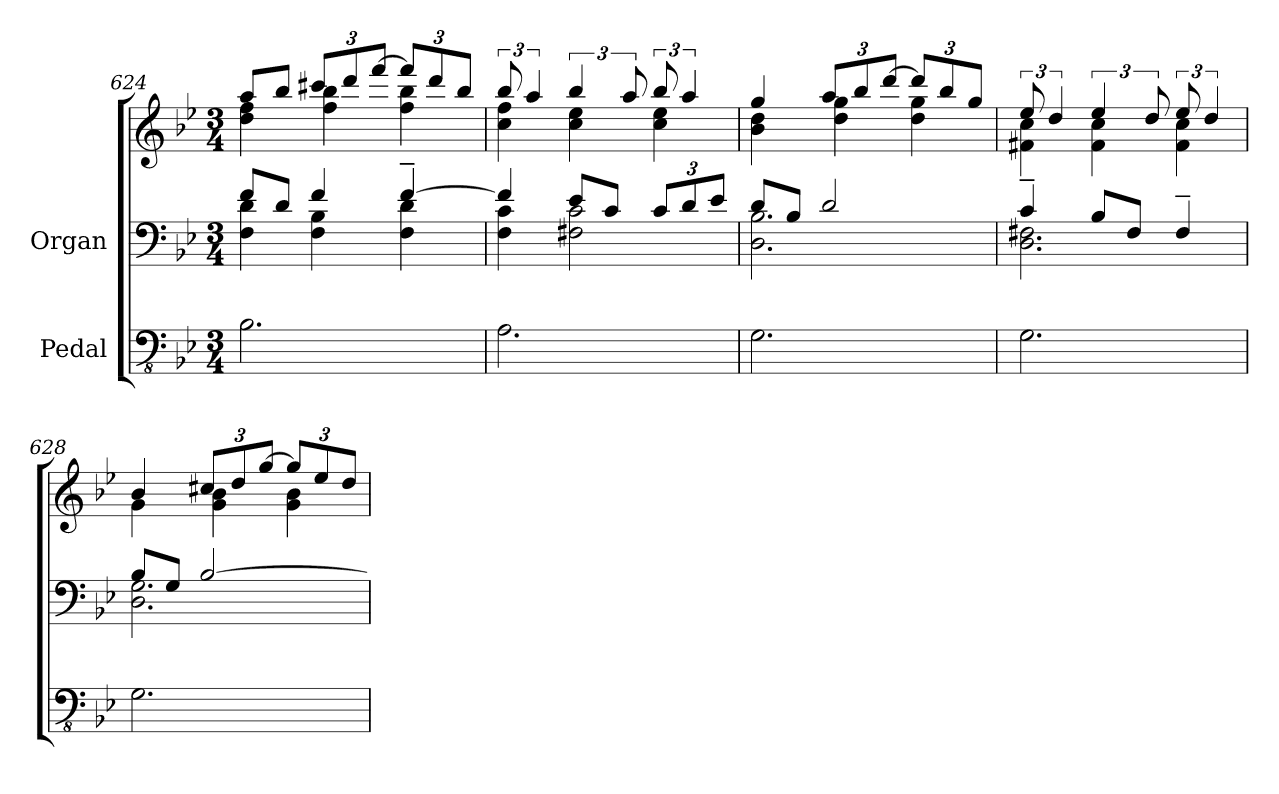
**kern	**kern	**kern
*part2	*part1	*part1
*staff3	*staff2	*staff1
*I"Pedal	*I"Organ	*
!!LO:LB:g=z
*clefFv4	*clefF4	*clefG2
*k[b-e-]	*k[b-e-]	*k[b-e-]
*M3/4	*M3/4	*M3/4
=624	=624	=624
*^	*^	*^
2.BB-\	2.ryy	8f/L	4F\ 4d\	8aa/L	4dd\ 4ff\
.	.	8d/J	.	8bb-/J	.
*	*	*	*	*Xbrackettup	*
.	.	4f/	4F\ 4B-\	12ccc#X/L	4ff\ 4bb-\
.	.	.	.	12ddd/	.
.	.	.	.	[12fff/J	.
.	.	[4f~/	4F\ 4d\	12fff/L]	4ff\ 4bb-\
.	.	.	.	12ddd/	.
.	.	.	.	12bb-/J	.
=625	=625	=625	=625	=625	=625
*	*	*	*	*brackettup	*
2.AA\	2.ryy	4f/]	4F\ 4c\	12bb-/	4cc\ 4ff\
.	.	.	.	6aa/	.
.	.	8e-/L	2F#X\ 2c\	6bb-/	4cc\ 4ee-\
.	.	8c/J	.	.	.
.	.	.	.	12aa/	.
*	*	*Xbrackettup	*	*	*
.	.	12c/L	.	12bb-/	4cc\ 4ee-\
.	.	12d/	.	6aa/	.
.	.	12e-/J	.	.	.
=626	=626	=626	=626	=626	=626
2.GG\	2.ryy	8d/L	2.D\ 2.B-\	4gg/	4b-\ 4dd\
.	.	8B-/J	.	.	.
*	*	*	*	*Xbrackettup	*
.	.	2d/	.	12aa/L	4dd\ 4gg\
.	.	.	.	12bb-/	.
.	.	.	.	[12ddd/J	.
.	.	.	.	12ddd/L]	4dd\ 4gg\
.	.	.	.	12bb-/	.
.	.	.	.	12gg/J	.
*v	*v	*	*	*	*
=627	=627	=627	=627	=627
*	*	*	*brackettup	*
2.GG\	4c~/	2.D\ 2.F#X\	12ee-/	4f#X\ 4cc\
.	.	.	6dd/	.
.	8B-/L	.	6ee-/	4f#\ 4cc\
.	8F#/J	.	.	.
.	.	.	12dd/	.
.	4F#~/	.	12ee-/	4f#\ 4cc\
.	.	.	6dd/	.
=628	=628	=628	=628	=628
2.GG\	8B-/L	2.D\ 2.G\	4b-/	4g\
.	8G/J	.	.	.
*	*	*	*Xbrackettup	*
.	[2B-/	.	12cc#X/L	4g\ 4b-\
.	.	.	12dd/	.
.	.	.	[12gg/J	.
.	.	.	12gg/L]	4g\ 4b-\
.	.	.	12ee-/	.
.	.	.	12dd/J	.
*	*v	*v	*	*
*	*	*v	*v
=	=	=
*-	*-	*-
